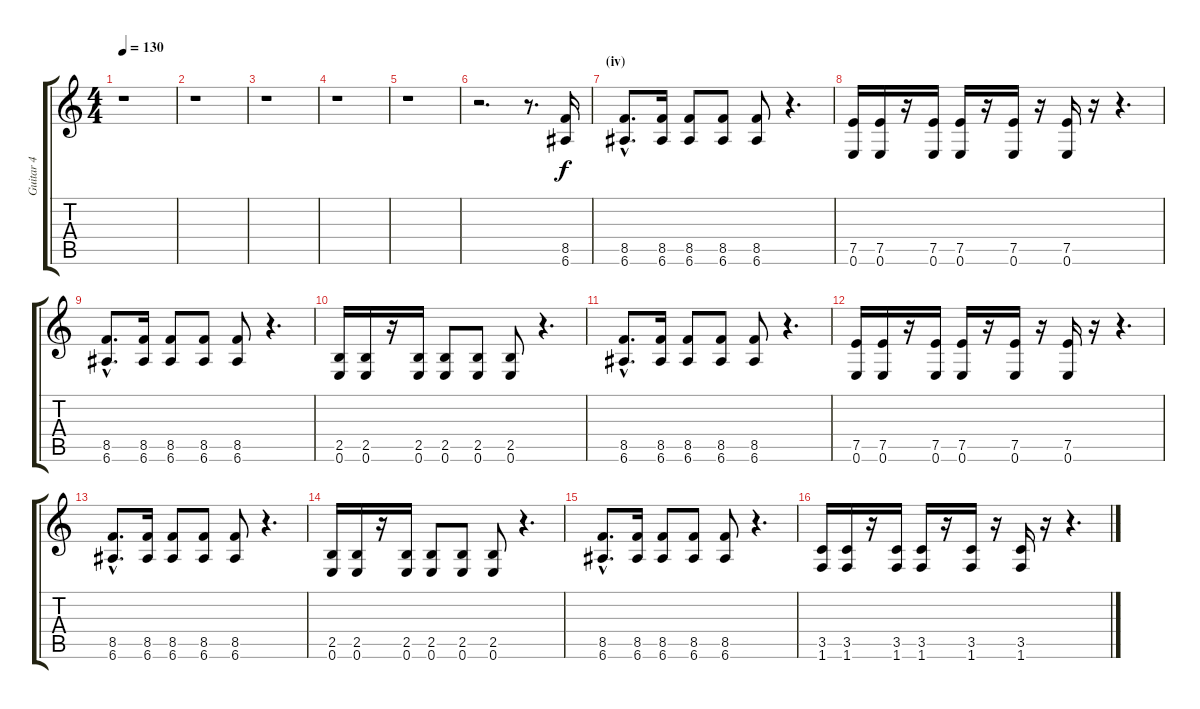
\track ("Guitar 4" "Guitar 4") {instrument distortionguitar}
\staff {score tabs}
\tuning (E4 B3 G3 D3 A2 E2) {hide}
\ts (4 4)
\tempo 130
\clef g2
\ks c
r.1{dy f} |
r.1 |
r.1 |
r.1 |
r.1 |
r.2{d} r.8{d} (8.5 6.6).16{balance 0} |
\section ("" "(iv)")
(8.5{hac} 6.6{hac}).8{d balance 0} (8.5 6.6).16 (8.5 6.6).8 (8.5 6.6).8 (8.5 6.6).8 r.4{d} |
(7.5 0.6).16 (7.5 0.6).16 r.16 (7.5 0.6).16 (7.5 0.6).16 r.16 (7.5 0.6).16 r.16 (7.5 0.6).16 r.16 r.4{d} |
(8.5{hac} 6.6{hac}).8{d balance 0} (8.5 6.6).16 (8.5 6.6).8 (8.5 6.6).8 (8.5 6.6).8 r.4{d} |
(2.5 0.6).16 (2.5 0.6).16 r.16 (2.5 0.6).16 (2.5 0.6).8 (2.5 0.6).8 (2.5 0.6).8 r.4{d} |
(8.5{hac} 6.6{hac}).8{d balance 0} (8.5 6.6).16 (8.5 6.6).8 (8.5 6.6).8 (8.5 6.6).8 r.4{d} |
(7.5 0.6).16 (7.5 0.6).16 r.16 (7.5 0.6).16 (7.5 0.6).16 r.16 (7.5 0.6).16 r.16 (7.5 0.6).16 r.16 r.4{d} |
(8.5{hac} 6.6{hac}).8{d balance 0} (8.5 6.6).16 (8.5 6.6).8 (8.5 6.6).8 (8.5 6.6).8 r.4{d} |
(2.5 0.6).16 (2.5 0.6).16 r.16 (2.5 0.6).16 (2.5 0.6).8 (2.5 0.6).8 (2.5 0.6).8 r.4{d} |
(8.5{hac} 6.6{hac}).8{d balance 0} (8.5 6.6).16 (8.5 6.6).8 (8.5 6.6).8 (8.5 6.6).8 r.4{d} |
(3.5 1.6).16 (3.5 1.6).16 r.16 (3.5 1.6).16 (3.5 1.6).16 r.16 (3.5 1.6).16 r.16 (3.5 1.6).16 r.16 r.4{d}
